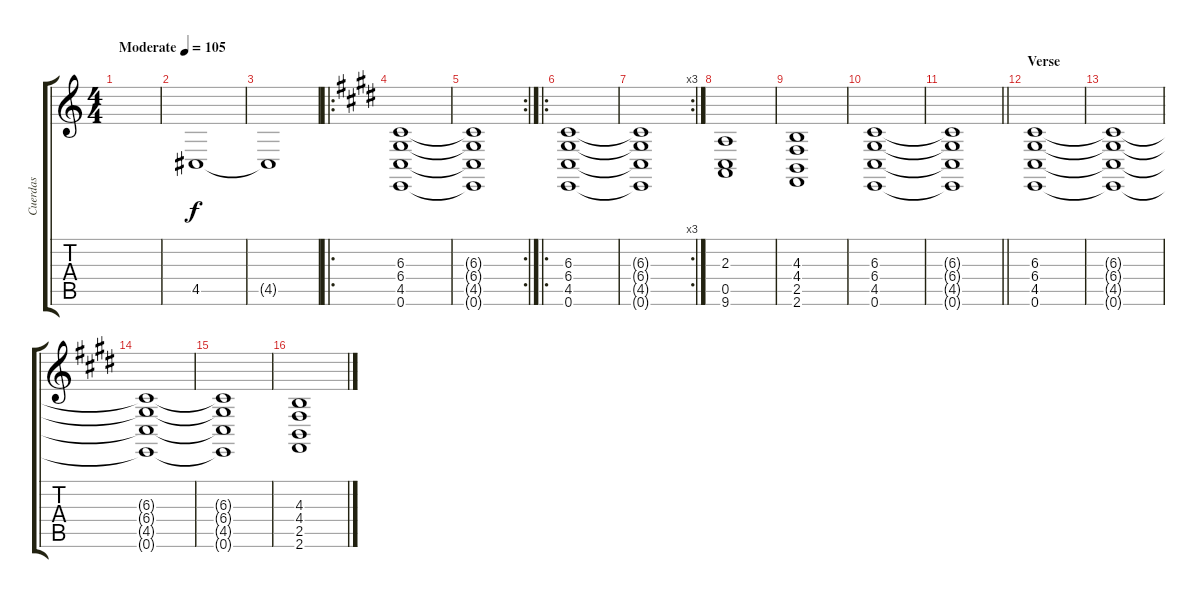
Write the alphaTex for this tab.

\track ("Cuerdas" "Cuerdas") {instrument synthstrings1}
\staff {score tabs}
\tuning (E4 B3 G3 D3 A2 E2) {hide}
\ts (4 4)
\tempo (105 "Moderate")
\clef g2
\ks c
|
4.5.1 |
4.5{t}.1 |
\ro
\ks c#minor
(6.3 6.4 4.5 0.6).1 |
\rc 2
(6.3{t} 6.4{t} 4.5{t} 0.6{t}).1 |
\ro
(6.3 6.4 4.5 0.6).1 |
\rc 3
(6.3{t} 6.4{t} 4.5{t} 0.6{t}).1 |
(2.3 0.5 9.6).1 |
(4.3 4.4 2.5 2.6).1 |
(6.3 6.4 4.5 0.6).1 |
\barLineRight lightlight
(6.3{t} 6.4{t} 4.5{t} 0.6{t}).1 |
\section ("" "Verse")
(6.3 6.4 4.5 0.6).1 |
(6.3{t} 6.4{t} 4.5{t} 0.6{t}).1 |
(6.3{t} 6.4{t} 4.5{t} 0.6{t}).1 |
(6.3{t} 6.4{t} 4.5{t} 0.6{t}).1 |
(4.3 4.4 2.5 2.6).1
